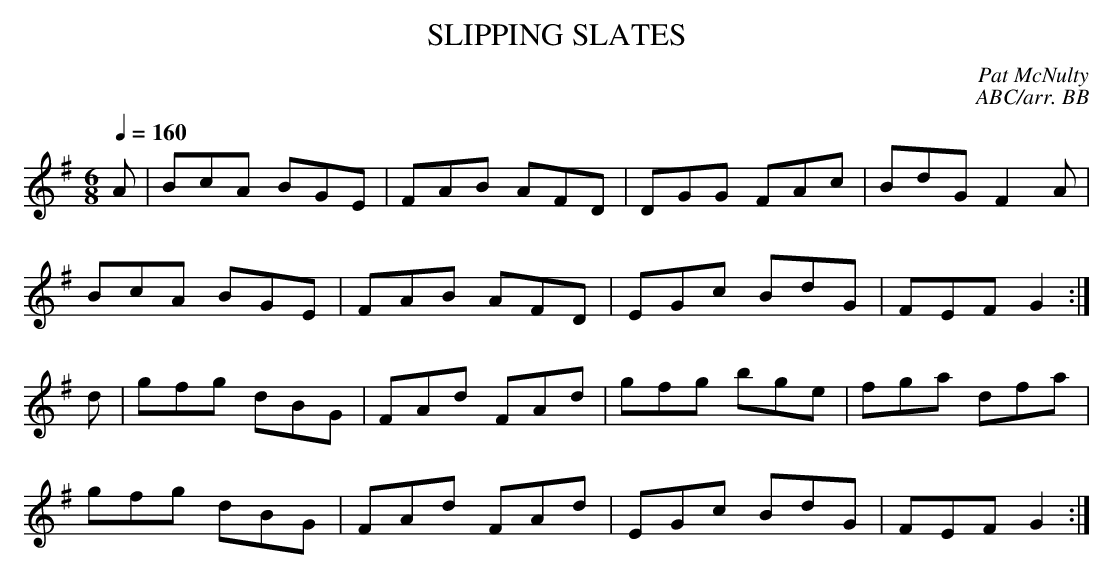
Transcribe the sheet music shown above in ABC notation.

X:1
T:SLIPPING SLATES
C:Pat McNulty
C:ABC/arr. BB
L:1/8
M:6/8
Q:1/4=160
K:G
A|BcA BGE|FAB AFD|DGG FAc|BdG F2 A|
BcA BGE|FAB AFD|EGc BdG|FEF G2:|
d|gfg dBG|FAd FAd|gfg bge|fga dfa|
gfg dBG|FAd FAd|EGc BdG|FEF G2:|
